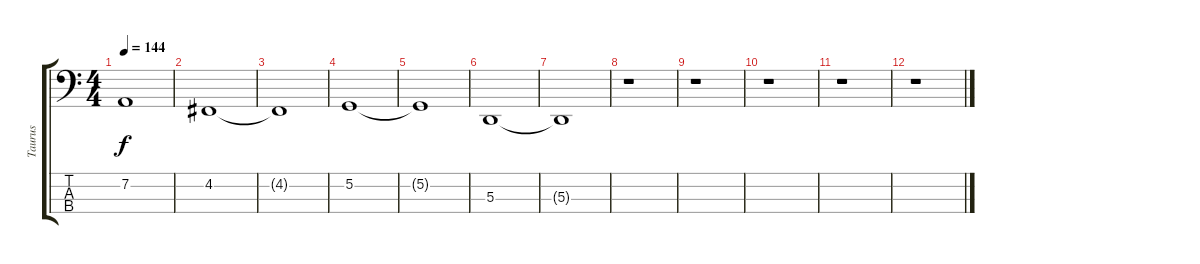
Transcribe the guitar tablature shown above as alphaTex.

\track ("Taurus" "Taurus") {instrument lead2sawtooth}
\staff {score tabs}
\tuning (G2 D2 A1 E1) {hide}
\ts (4 4)
\tempo 144
\clef f4
\ks c
7.2{t}.1{dy f} |
4.2.1 |
4.2{t}.1 |
5.2.1 |
5.2{t}.1 |
5.3.1 |
5.3{t}.1 |
r.1 |
r.1 |
r.1 |
r.1 |
r.1
